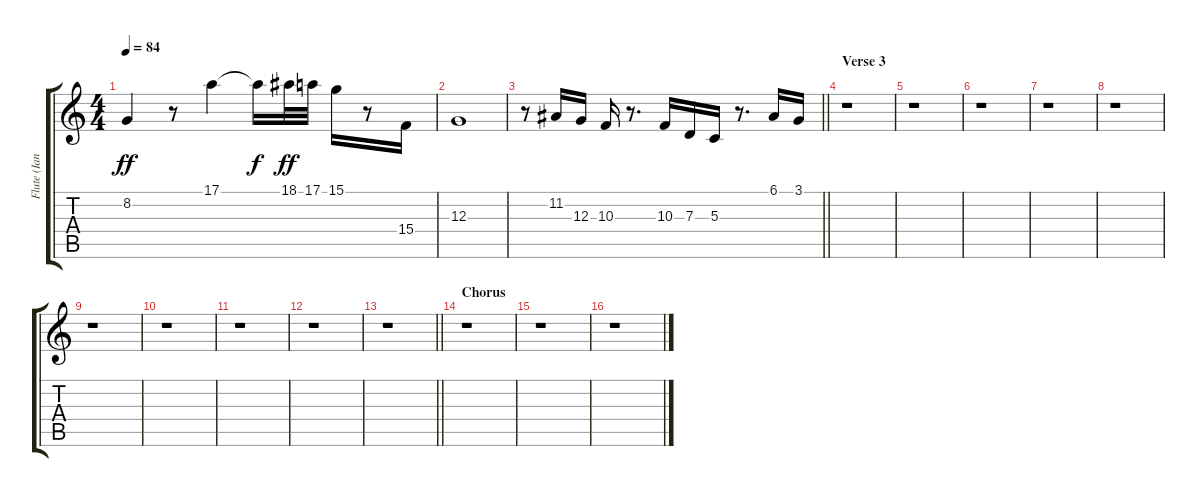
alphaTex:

\track ("Flute (Ian Anderson)" "Flute (Ian") {instrument flute}
\staff {score tabs}
\tuning (E4 B3 G3 D3 A2 E2) {hide}
\ts (4 4)
\tempo 84
\clef g2
\ks c
8.2.4{dy ff} r.8 17.1.4 17.1{t}.16{dy f} 18.1.32{dy ff} 17.1.32 15.1.16 r.8 15.4.16 |
12.3.1 |
\barLineRight lightlight
r.8 11.2.16 12.3.16 10.3.16 r.8{d} 10.3.16 7.3.16 5.3.16 r.8{d} 6.1.16 3.1.16 |
\section ("" "Verse 3")
r.1 |
r.1 |
r.1 |
r.1 |
r.1 |
r.1 |
r.1 |
r.1 |
r.1 |
\barLineRight lightlight
r.1 |
\section ("" "Chorus")
r.1 |
r.1 |
r.1
